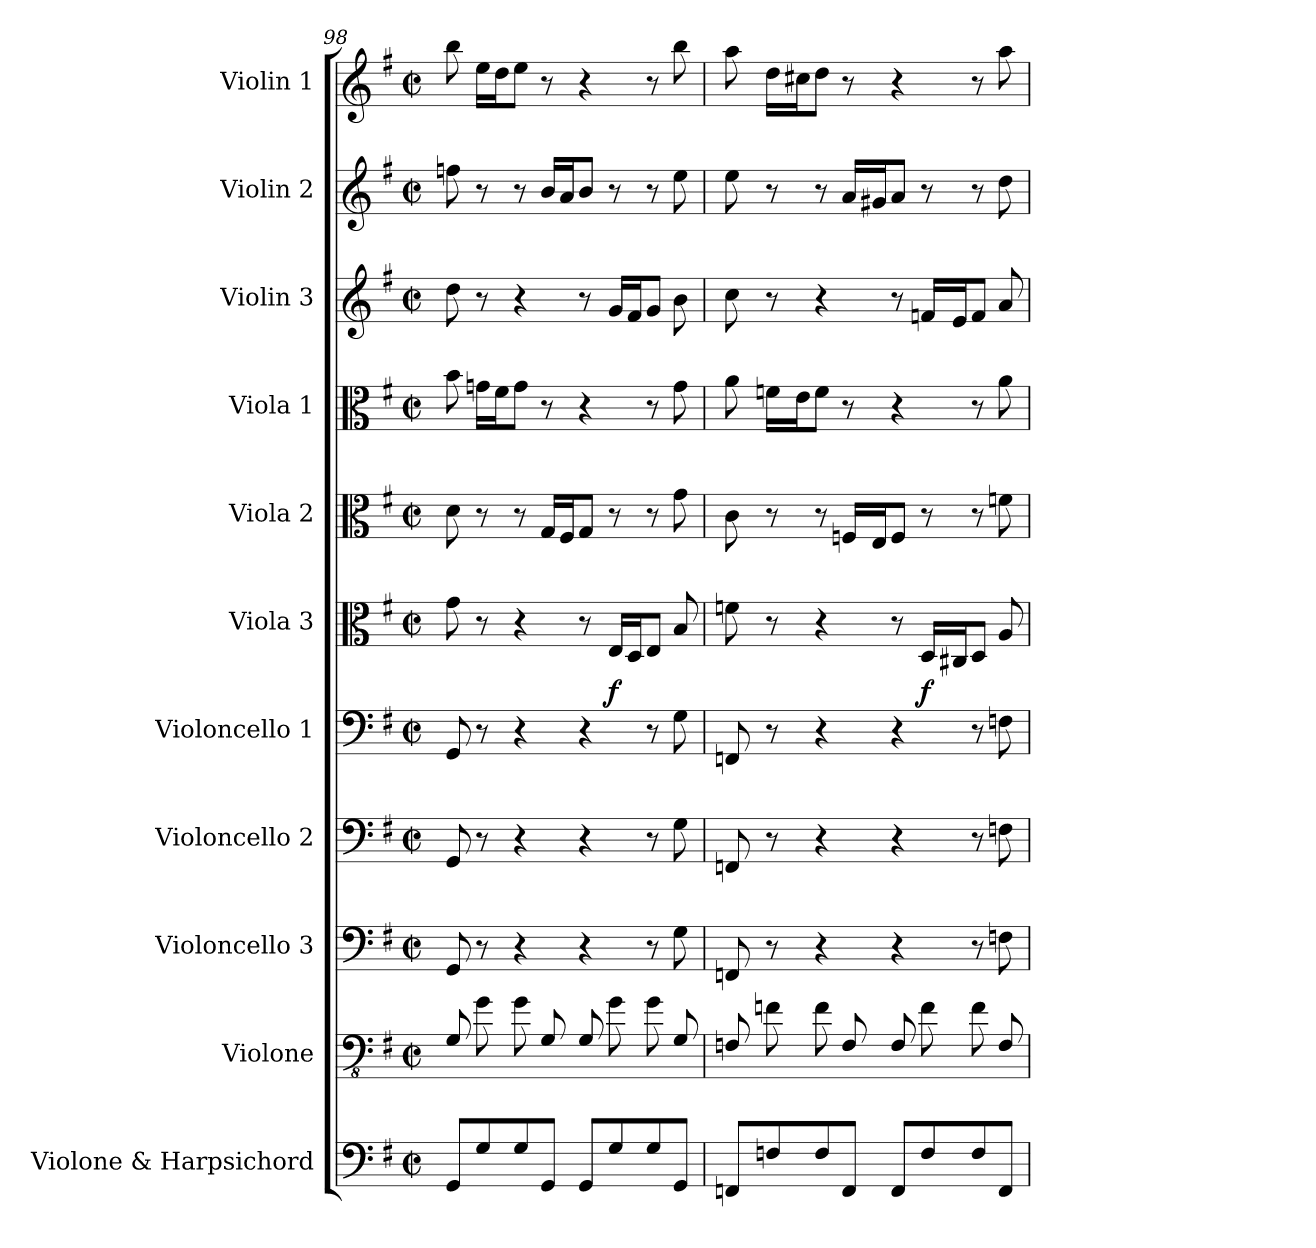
**kern	**kern	**kern	**kern	**kern	**kern	**dynam	**kern	**kern	**kern	**kern	**kern
*part11	*part10	*part9	*part8	*part7	*part6	*part6	*part5	*part4	*part3	*part2	*part1
*staff11	*staff10	*staff9	*staff8	*staff7	*staff6	*staff6	*staff5	*staff4	*staff3	*staff2	*staff1
*I"Violone &amp; Harpsichord	*I"Violone	*I"Violoncello 3	*I"Violoncello 2	*I"Violoncello 1	*I"Viola 3	*	*I"Viola 2	*I"Viola 1	*I"Violin 3	*I"Violin 2	*I"Violin 1
*I'Vne. &amp; Hch.	*I'Vne.	*I'Vc. 3	*I'Vc. 2	*I'Vc. 1	*I'Vla. 3	*	*I'Vla. 2	*I'Vla. 1	*I'Vln. 3	*I'Vln. 2	*I'Vln. 1
*clefF4	*clefFv4	*clefF4	*clefF4	*clefF4	*clefC3	*	*clefC3	*clefC3	*clefG2	*clefG2	*clefG2
*	*ITrd7c12	*	*	*	*	*	*	*	*	*	*
*k[f#]	*k[f#]	*k[f#]	*k[f#]	*k[f#]	*k[f#]	*	*k[f#]	*k[f#]	*k[f#]	*k[f#]	*k[f#]
*M4/4	*M4/4	*M4/4	*M4/4	*M4/4	*M4/4	*	*M4/4	*M4/4	*M4/4	*M4/4	*M4/4
*met(c|)	*met(c|)	*met(c|)	*met(c|)	*met(c|)	*met(c|)	*	*met(c|)	*met(c|)	*met(c|)	*met(c|)	*met(c|)
=98	=98	=98	=98	=98	=98	=98	=98	=98	=98	=98	=98
8GG/L	8GGG/	8GG/	8GG/	8GG/	8g\	.	8d\	8b\	8dd\	8ffn\	8bb\
8G/	8GG\	8r	8r	8r	8r	.	8r	16gn\LL	8r	8r	16ee\LL
.	.	.	.	.	.	.	.	16f#\J	.	.	16dd\J
8G/	8GG\	4r	4r	4r	4r	.	8r	8g\J	4r	8r	8ee\J
8GG/J	8GGG/	.	.	.	.	.	16G/LL	8r	.	16b/LL	8r
.	.	.	.	.	.	.	16F#/J	.	.	16a/J	.
8GG/L	8GGG/	4r	4r	4r	8r	.	8G/J	4r	8r	8b/J	4r
!	!	!	!	!	!	!LO:DY:b	!	!	!	!	!
8G/	8GG\	.	.	.	16E/LL	f	8r	.	16g/LL	8r	.
.	.	.	.	.	16D/J	.	.	.	16f#/J	.	.
8G/	8GG\	8r	8r	8r	8E/J	.	8r	8r	8g/J	8r	8r
8GG/J	8GGG/	8G\	8G\	8G\	8B/	.	8g\	8g\	8b\	8ee\	8bb\
!!LO:LB:g=z
=99	=99	=99	=99	=99	=99	=99	=99	=99	=99	=99	=99
8FFn/L	8FFFn/	8FFn/	8FFn/	8FFn/	8fn\	.	8c\	8a\	8cc\	8ee\	8aa\
8Fn/	8FFn\	8r	8r	8r	8r	.	8r	16fn\LL	8r	8r	16dd\LL
.	.	.	.	.	.	.	.	16e\J	.	.	16cc#X\J
8F/	8FF\	4r	4r	4r	4r	.	8r	8f\J	4r	8r	8dd\J
8FF/J	8FFF/	.	.	.	.	.	16Fn/LL	8r	.	16a/LL	8r
.	.	.	.	.	.	.	16E/J	.	.	16g#X/J	.
8FF/L	8FFF/	4r	4r	4r	8r	.	8F/J	4r	8r	8a/J	4r
!	!	!	!	!	!	!LO:DY:b	!	!	!	!	!
8F/	8FF\	.	.	.	16D/LL	f	8r	.	16fn/LL	8r	.
.	.	.	.	.	16C#X/J	.	.	.	16e/J	.	.
8F/	8FF\	8r	8r	8r	8D/J	.	8r	8r	8f/J	8r	8r
8FF/J	8FFF/	8Fn\	8Fn\	8Fn\	8A/	.	8fn\	8a\	8a/	8dd\	8aa\
=	=	=	=	=	=	=	=	=	=	=	=
*-	*-	*-	*-	*-	*-	*-	*-	*-	*-	*-	*-
